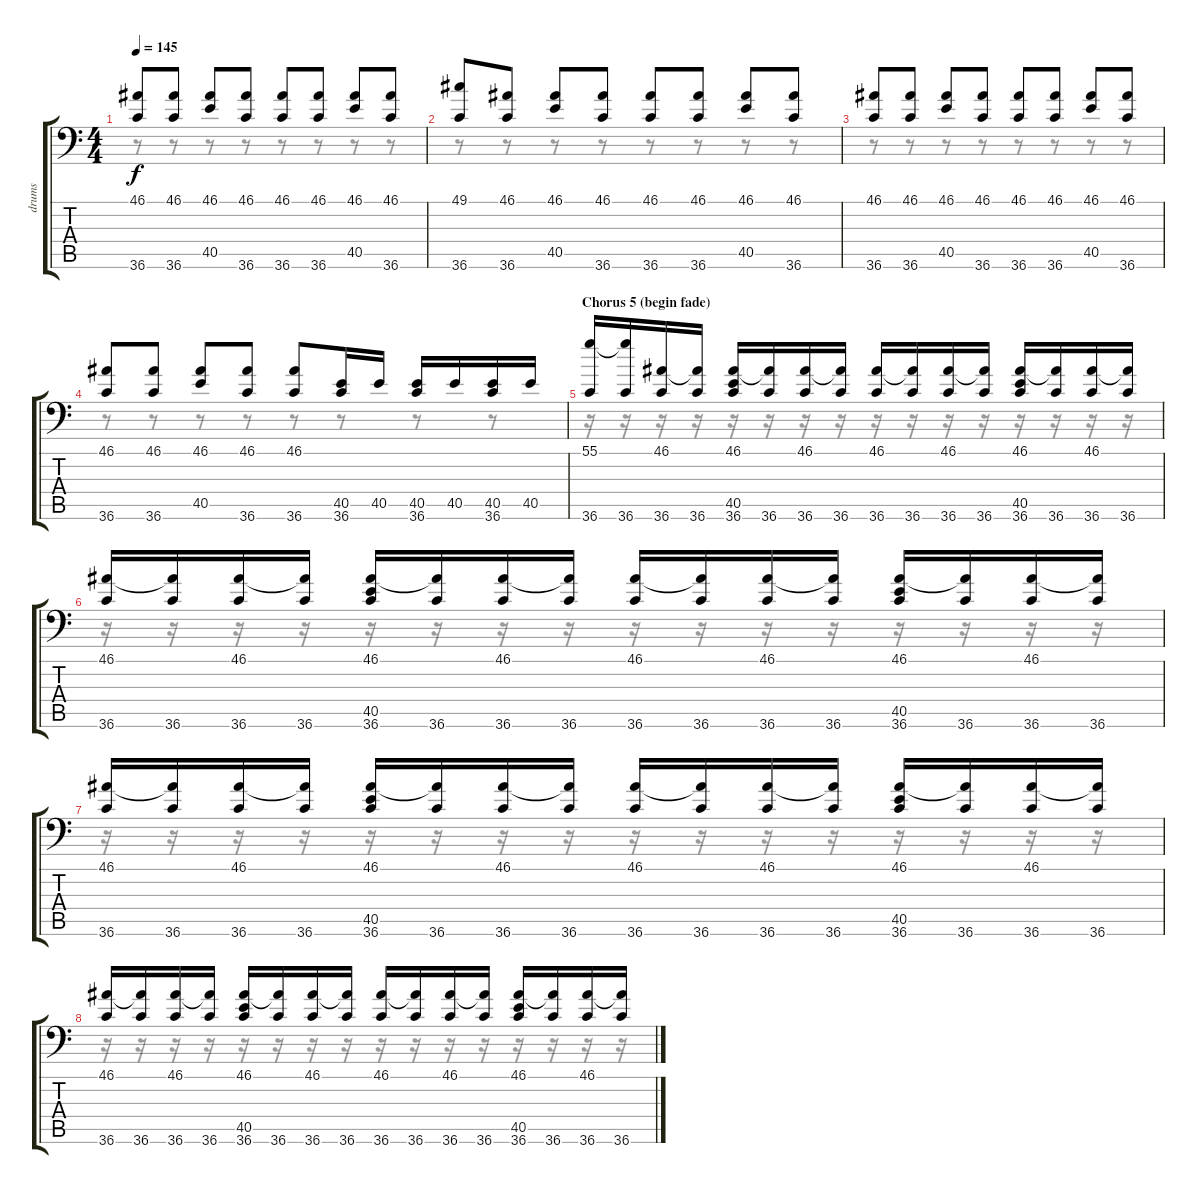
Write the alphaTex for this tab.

\track ("drums" "drums") {instrument acousticgrandpiano}
\staff {score tabs}
\tuning (C-1 C-1 C-1 C-1 C-1 C-1) {hide}
\voice
\ts (4 4)
\tempo 145
\clef f4
\ks c
(46.1 36.6).8{dy f} (46.1 36.6).8 (46.1 40.5).8 (46.1 36.6).8 (46.1 36.6).8 (46.1 36.6).8 (46.1 40.5).8 (46.1 36.6).8 |
(49.1 36.6).8 (46.1 36.6).8 (46.1 40.5).8 (46.1 36.6).8 (46.1 36.6).8 (46.1 36.6).8 (46.1 40.5).8 (46.1 36.6).8 |
(46.1 36.6).8 (46.1 36.6).8 (46.1 40.5).8 (46.1 36.6).8 (46.1 36.6).8 (46.1 36.6).8 (46.1 40.5).8 (46.1 36.6).8 |
(46.1 36.6).8 (46.1 36.6).8 (46.1 40.5).8 (46.1 36.6).8 (46.1 36.6).8 (40.5 36.6).16 40.5.16 (40.5 36.6).16 40.5.16 (40.5 36.6).16 40.5.16 |
\section ("" "Chorus 5 (begin fade)")
(55.1 36.6).16 (55.1{t} 36.6).16 (46.1 36.6).16 (46.1{t} 36.6).16 (46.1 40.5 36.6).16 (46.1{t} 36.6).16 (46.1 36.6).16 (46.1{t} 36.6).16 (46.1 36.6).16 (46.1{t} 36.6).16 (46.1 36.6).16 (46.1{t} 36.6).16 (46.1 40.5 36.6).16 (46.1{t} 36.6).16 (46.1 36.6).16 (46.1{t} 36.6).16 |
(46.1 36.6).16 (46.1{t} 36.6).16 (46.1 36.6).16 (46.1{t} 36.6).16 (46.1 40.5 36.6).16 (46.1{t} 36.6).16 (46.1 36.6).16 (46.1{t} 36.6).16 (46.1 36.6).16 (46.1{t} 36.6).16 (46.1 36.6).16 (46.1{t} 36.6).16 (46.1 40.5 36.6).16 (46.1{t} 36.6).16 (46.1 36.6).16 (46.1{t} 36.6).16 |
(46.1 36.6).16 (46.1{t} 36.6).16 (46.1 36.6).16 (46.1{t} 36.6).16 (46.1 40.5 36.6).16 (46.1{t} 36.6).16 (46.1 36.6).16 (46.1{t} 36.6).16 (46.1 36.6).16 (46.1{t} 36.6).16 (46.1 36.6).16 (46.1{t} 36.6).16 (46.1 40.5 36.6).16 (46.1{t} 36.6).16 (46.1 36.6).16 (46.1{t} 36.6).16 |
(46.1 36.6).16 (46.1{t} 36.6).16 (46.1 36.6).16 (46.1{t} 36.6).16 (46.1 40.5 36.6).16 (46.1{t} 36.6).16 (46.1 36.6).16 (46.1{t} 36.6).16 (46.1 36.6).16 (46.1{t} 36.6).16 (46.1 36.6).16 (46.1{t} 36.6).16 (46.1 40.5 36.6).16 (46.1{t} 36.6).16 (46.1 36.6).16 (46.1{t} 36.6).16
\voice
\clef f4
\ottava regular
\simile none
\ks c
r.8{dy f} r.8 r.8 r.8 r.8 r.8 r.8 r.8 |
r.8 r.8 r.8 r.8 r.8 r.8 r.8 r.8 |
r.8 r.8 r.8 r.8 r.8 r.8 r.8 r.8 |
r.8 r.8 r.8 r.8 r.8 r.8 r.8 r.8 |
r.16 r.16 r.16 r.16 r.16 r.16 r.16 r.16 r.16 r.16 r.16 r.16 r.16 r.16 r.16 r.16 |
r.16 r.16 r.16 r.16 r.16 r.16 r.16 r.16 r.16 r.16 r.16 r.16 r.16 r.16 r.16 r.16 |
r.16 r.16 r.16 r.16 r.16 r.16 r.16 r.16 r.16 r.16 r.16 r.16 r.16 r.16 r.16 r.16 |
r.16 r.16 r.16 r.16 r.16 r.16 r.16 r.16 r.16 r.16 r.16 r.16 r.16 r.16 r.16 r.16
